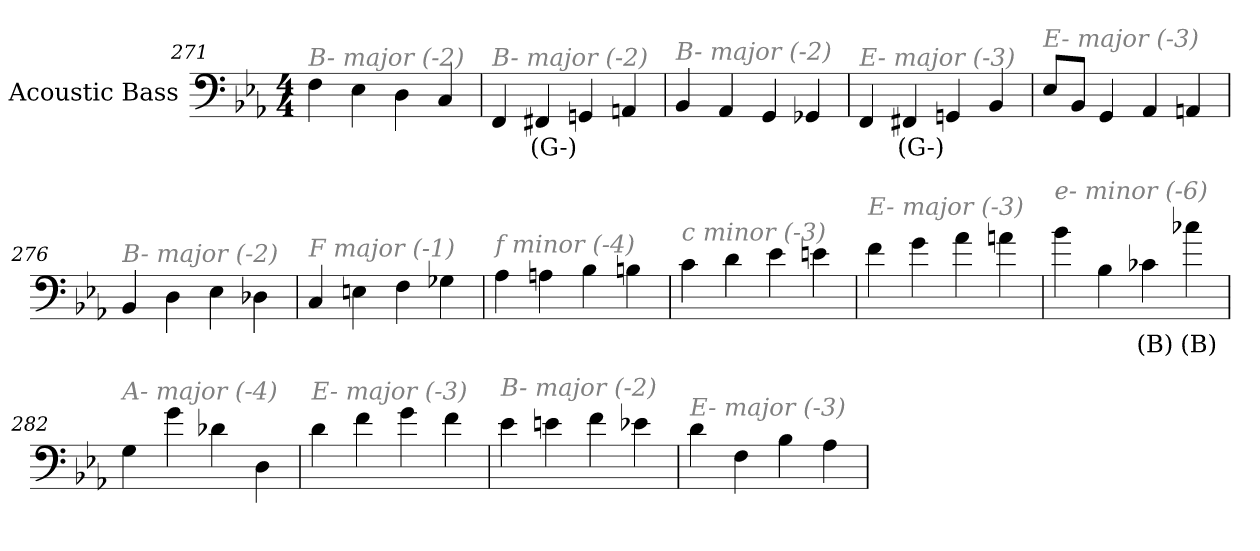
**kern	**text
*part1	*part1
*staff1	*staff1
*I"Acoustic Bass	*
*clefF4	*
*ITrd7c12	*
*k[b-e-a-]	*
*E-:	*
*M4/4	*
=271	=271
!LO:TX:i:color=#808080:t=B- major (-2)	!
4FF	.
4EE-	.
4DD	.
4CC	.
=272	=272
!LO:TX:i:color=#808080:t=B- major (-2)	!
4FFF	.
4FFF#Xi	(G-)
4GGGn	.
4AAAn	.
=273	=273
!LO:TX:i:color=#808080:t=B- major (-2)	!
4BBB-	.
4AAA-	.
4GGG	.
4GGG-X	.
=274	=274
!LO:TX:i:color=#808080:t=E- major (-3)	!
4FFF	.
4FFF#Xi	(G-)
4GGGn	.
4BBB-	.
=275	=275
!LO:TX:i:color=#808080:t=E- major (-3)	!
8EE-L	.
8BBB-J	.
4GGG	.
4AAA-	.
4AAAn	.
=276	=276
!LO:TX:i:color=#808080:t=B- major (-2)	!
4BBB-	.
4DD	.
4EE-	.
4DD-X	.
=277	=277
!LO:TX:i:color=#808080:t=F major (-1)	!
4CC	.
4EEn	.
4FF	.
4GG-X	.
=278	=278
!LO:TX:i:color=#808080:t=f minor (-4)	!
4AA-	.
4AAn	.
4BB-	.
4BBn	.
=279	=279
!LO:TX:i:color=#808080:t=c minor (-3)	!
4C	.
4D	.
4E-	.
4En	.
=280	=280
!LO:TX:i:color=#808080:t=E- major (-3)	!
4F	.
4G	.
4A-	.
4An	.
=281	=281
!LO:TX:i:color=#808080:t=e- minor (-6)	!
4B-	.
4BB-	.
4C-Xi	(B)
4c-Xi	(B)
=282	=282
!LO:TX:i:color=#808080:t=A- major (-4)	!
4GG	.
4G	.
4D-X	.
4DD	.
=283	=283
!LO:TX:i:color=#808080:t=E- major (-3)	!
4D	.
4F	.
4G	.
4F	.
=284	=284
!LO:TX:i:color=#808080:t=B- major (-2)	!
4E-	.
4En	.
4F	.
4E-X	.
=285	=285
!LO:TX:i:color=#808080:t=E- major (-3)	!
4D	.
4FF	.
4BB-	.
4AA-	.
=	=
*-	*-
